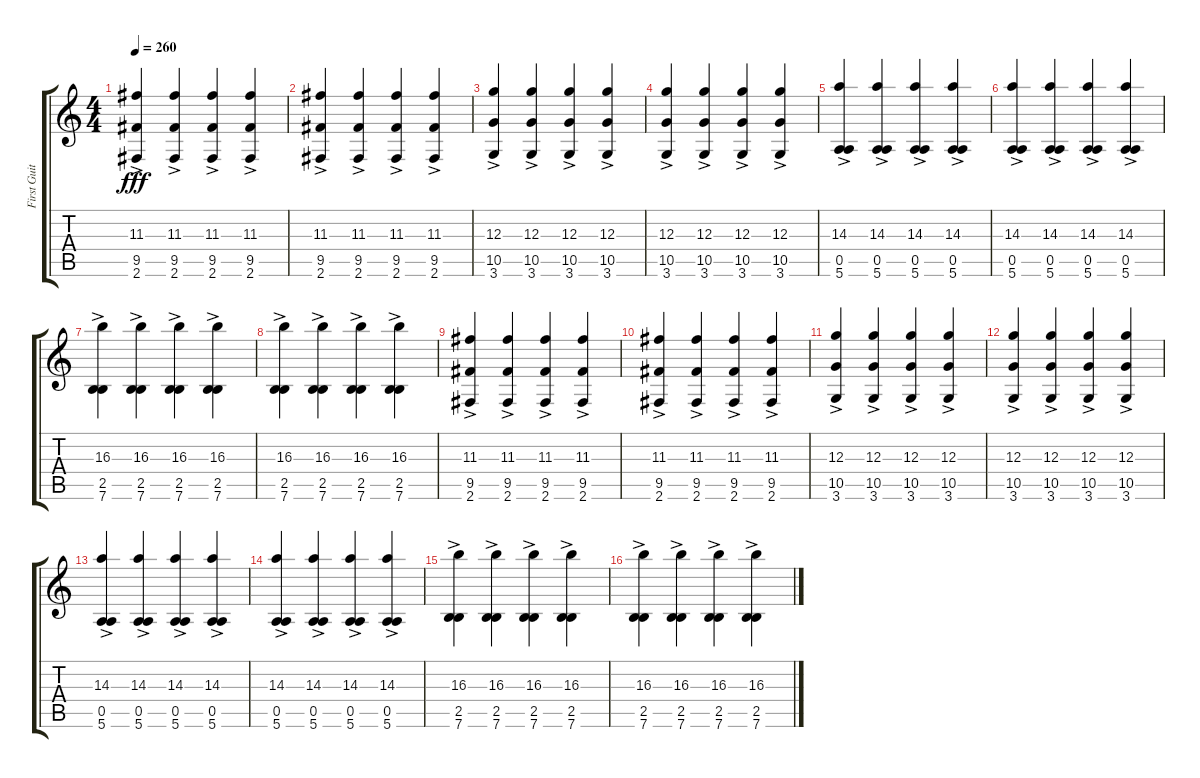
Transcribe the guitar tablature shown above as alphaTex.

\track ("First Guitar - Berry" "First Guit") {instrument electricguitarclean}
\staff {score tabs}
\tuning (E4 B3 G3 D3 A2 E2) {hide}
\ts (4 4)
\tempo 260
\clef g2
\ks c
(11.3{ac} 9.5{ac} 2.6{ac}).4{dy fff} (11.3{ac} 9.5{ac} 2.6{ac}).4 (11.3{ac} 9.5{ac} 2.6{ac}).4 (11.3{ac} 9.5{ac} 2.6{ac}).4 |
(11.3{ac} 9.5{ac} 2.6{ac}).4 (11.3{ac} 9.5{ac} 2.6{ac}).4 (11.3{ac} 9.5{ac} 2.6{ac}).4 (11.3{ac} 9.5{ac} 2.6{ac}).4 |
(12.3{ac} 10.5{ac} 3.6{ac}).4 (12.3{ac} 10.5{ac} 3.6{ac}).4 (12.3{ac} 10.5{ac} 3.6{ac}).4 (12.3{ac} 10.5{ac} 3.6{ac}).4 |
(12.3{ac} 10.5{ac} 3.6{ac}).4 (12.3{ac} 10.5{ac} 3.6{ac}).4 (12.3{ac} 10.5{ac} 3.6{ac}).4 (12.3{ac} 10.5{ac} 3.6{ac}).4 |
(14.3{ac} 0.5{ac} 5.6{ac}).4 (14.3{ac} 0.5{ac} 5.6{ac}).4 (14.3{ac} 0.5{ac} 5.6{ac}).4 (14.3{ac} 0.5{ac} 5.6{ac}).4 |
(14.3{ac} 0.5{ac} 5.6{ac}).4 (14.3{ac} 0.5{ac} 5.6{ac}).4 (14.3{ac} 0.5{ac} 5.6{ac}).4 (14.3{ac} 0.5{ac} 5.6{ac}).4 |
(16.3{ac} 2.5{ac} 7.6{ac}).4 (16.3{ac} 2.5{ac} 7.6{ac}).4 (16.3{ac} 2.5{ac} 7.6{ac}).4 (16.3{ac} 2.5{ac} 7.6{ac}).4 |
(16.3{ac} 2.5{ac} 7.6{ac}).4 (16.3{ac} 2.5{ac} 7.6{ac}).4 (16.3{ac} 2.5{ac} 7.6{ac}).4 (16.3{ac} 2.5{ac} 7.6{ac}).4 |
(11.3{ac} 9.5{ac} 2.6{ac}).4 (11.3{ac} 9.5{ac} 2.6{ac}).4 (11.3{ac} 9.5{ac} 2.6{ac}).4 (11.3{ac} 9.5{ac} 2.6{ac}).4 |
(11.3{ac} 9.5{ac} 2.6{ac}).4 (11.3{ac} 9.5{ac} 2.6{ac}).4 (11.3{ac} 9.5{ac} 2.6{ac}).4 (11.3{ac} 9.5{ac} 2.6{ac}).4 |
(12.3{ac} 10.5{ac} 3.6{ac}).4 (12.3{ac} 10.5{ac} 3.6{ac}).4 (12.3{ac} 10.5{ac} 3.6{ac}).4 (12.3{ac} 10.5{ac} 3.6{ac}).4 |
(12.3{ac} 10.5{ac} 3.6{ac}).4 (12.3{ac} 10.5{ac} 3.6{ac}).4 (12.3{ac} 10.5{ac} 3.6{ac}).4 (12.3{ac} 10.5{ac} 3.6{ac}).4 |
(14.3{ac} 0.5{ac} 5.6{ac}).4 (14.3{ac} 0.5{ac} 5.6{ac}).4 (14.3{ac} 0.5{ac} 5.6{ac}).4 (14.3{ac} 0.5{ac} 5.6{ac}).4 |
(14.3{ac} 0.5{ac} 5.6{ac}).4 (14.3{ac} 0.5{ac} 5.6{ac}).4 (14.3{ac} 0.5{ac} 5.6{ac}).4 (14.3{ac} 0.5{ac} 5.6{ac}).4 |
(16.3{ac} 2.5{ac} 7.6{ac}).4 (16.3{ac} 2.5{ac} 7.6{ac}).4 (16.3{ac} 2.5{ac} 7.6{ac}).4 (16.3{ac} 2.5{ac} 7.6{ac}).4 |
(16.3{ac} 2.5{ac} 7.6{ac}).4 (16.3{ac} 2.5{ac} 7.6{ac}).4 (16.3{ac} 2.5{ac} 7.6{ac}).4 (16.3{ac} 2.5{ac} 7.6{ac}).4
